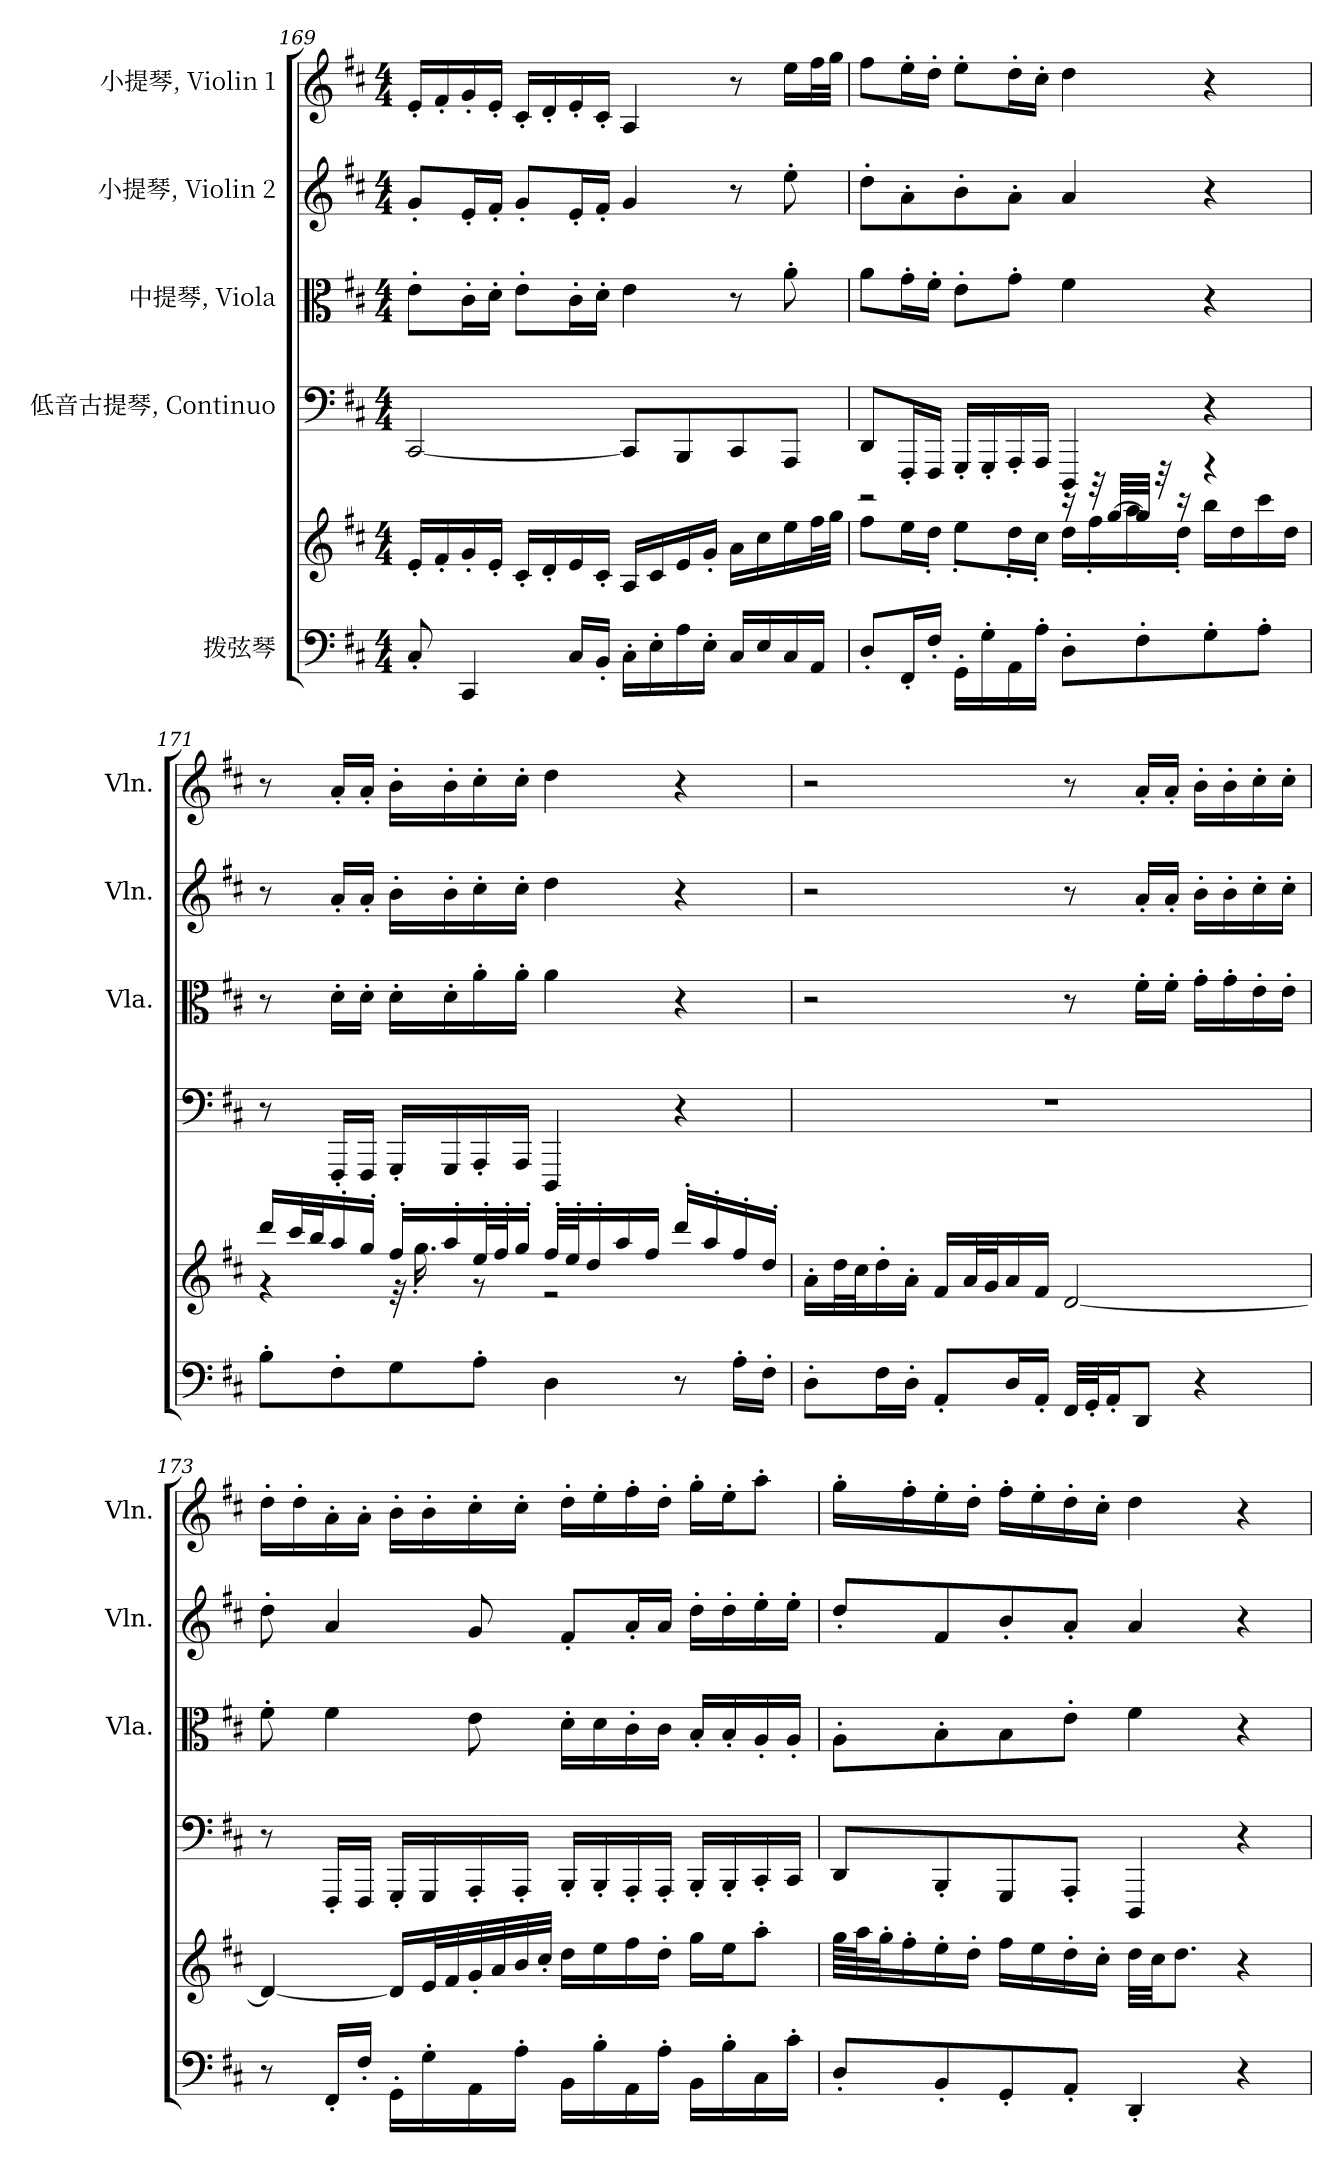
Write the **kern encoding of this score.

**kern	**kern	**kern	**kern	**kern	**kern
*part5	*part5	*part4	*part3	*part2	*part1
*staff6	*staff5	*staff4	*staff3	*staff2	*staff1
*I"拨弦琴	*	*I"低音古提琴, Continuo	*I"中提琴, Viola	*I"小提琴, Violin 2	*I"小提琴, Violin 1
*	*	*	*I'Vla.	*I'Vln.	*I'Vln.
*clefF4	*clefG2	*clefF4	*clefC3	*clefG2	*clefG2
*k[f#c#]	*k[f#c#]	*k[f#c#]	*k[f#c#]	*k[f#c#]	*k[f#c#]
*M4/4	*M4/4	*M4/4	*M4/4	*M4/4	*M4/4
=169	=169	=169	=169	=169	=169
8C#'/	16e'/LL	[2CC#/	8e'\L	8g'/L	16e'/LL
.	16f#'/	.	.	.	16f#'/
4CC#/	16g'/	.	16c#'\L	16e'/L	16g'/
.	16e'/JJ	.	16d'\JJ	16f#'/JJ	16e'/JJ
.	16c#'/LL	.	8e'\L	8g'/L	16c#'/LL
.	16d'/	.	.	.	16d'/
16C#/LL	16e/	.	16c#'\L	16e'/L	16e'/
16BB'/JJ	16c#'/JJ	.	16d'\JJ	16f#'/JJ	16c#'/JJ
16C#'\LL	16A/LL	8CC#/L]	4e\	4g/	4A/
16E'\	16c#/	.	.	.	.
16A\	16e/	8BBB/	.	.	.
16E'\JJ	16g'/JJ	.	.	.	.
16C#/LL	16a\LL	8CC#/	8r	8r	8r
16E/	16cc#\	.	.	.	.
16C#/	16ee\	8AAA/J	8a'\	8ee'\	16ee\LL
16AA/JJ	32ff#\L	.	.	.	32ff#\L
.	32gg\JJJ	.	.	.	32gg\JJJ
!!LO:LB:g=z
=170	=170	=170	=170	=170	=170
*	*^	*	*	*	*
8D'/L	2r	8ff#\L	8DD/L	8a\L	8dd'\L	8ff#\L
16FF#'/L	.	16ee\L	16FFF#'/L	16g'\L	8a'\	16ee'\L
16F#'/JJ	.	16dd'\JJ	16FFF#/JJ	16f#'\JJ	.	16dd'\JJ
16GG'\LL	.	8ee'\L	16GGG'/LL	8e'\L	8b'\	8ee'\L
16G'\	.	.	16GGG'/	.	.	.
16AA\	.	16dd'\L	16AAA'/	8g'\J	8a'\J	16dd'\L
16A'\JJ	.	16cc#'\JJ	16AAA/JJ	.	.	16cc#'\JJ
8D'\L	16r	16dd\LL	4DDD/	4f#\	4a/	4dd\
.	32r	16ff#'\	.	.	.	.
.	[32gg/LLL	.	.	.	.	.
8F#'\	32gg/JJJ]	16aa\	.	.	.	.
.	32r	.	.	.	.	.
.	16r	16dd'\JJ	.	.	.	.
8G'\	4r	16bb\LL	4r	4r	4r	4r
.	.	16dd\	.	.	.	.
8A'\J	.	16ccc#\	.	.	.	.
.	.	16dd\JJ	.	.	.	.
!!LO:PB:g=z
=171	=171	=171	=171	=171	=171	=171
8B'\L	16ddd/LL	4r	8r	8r	8r	8r
.	32ccc#/L	.	.	.	.	.
.	32bb/J	.	.	.	.	.
8F#'\	16aa'/	.	16FFF#'/LL	16d'\LL	16a'/LL	16a'/LL
.	16gg'/JJ	.	16FFF#/JJ	16d'\JJ	16a'/JJ	16a'/JJ
8G\	16ff#'/LL	32r	16GGG'/LL	16d'\LL	16b'\LL	16b'\LL
.	.	16.gg'\	.	.	.	.
.	16aa'/	.	16GGG/	16d'\	16b'\	16b'\
8A'\J	32ee'/L	8r	16AAA'/	16a'\	16cc#'\	16cc#'\
.	32ff#'/J	.	.	.	.	.
.	16gg'/JJ	.	16AAA/JJ	16a'\JJ	16cc#'\JJ	16cc#'\JJ
4D\	32ff#'/LLL	2r	4DDD/	4a\	4dd\	4dd\
.	32ee'/J	.	.	.	.	.
.	16dd'/	.	.	.	.	.
.	16aa/	.	.	.	.	.
.	16ff#/JJ	.	.	.	.	.
8r	16ddd'/LL	.	4r	4r	4r	4r
.	16aa'/	.	.	.	.	.
16A'\LL	16ff#'/	.	.	.	.	.
16F#'\JJ	16dd'/JJ	.	.	.	.	.
*	*v	*v	*	*	*	*
!!LO:LB:g=z
=172	=172	=172	=172	=172	=172
8D'\L	16a'\LL	1r	2r	2r	2r
.	32dd\L	.	.	.	.
.	32cc#\J	.	.	.	.
16F#\L	16dd'\	.	.	.	.
16D'\JJ	16a'\JJ	.	.	.	.
8AA'/L	16f#/LL	.	.	.	.
.	32a/L	.	.	.	.
.	32g/J	.	.	.	.
16D/L	16a/	.	.	.	.
16AA'/JJ	16f#/JJ	.	.	.	.
32FF#/LLL	[2d/	.	8r	8r	8r
32GG'/J	.	.	.	.	.
16AA'/J	.	.	.	.	.
8DD/J	.	.	16f#'\LL	16a'/LL	16a'/LL
.	.	.	16f#'\JJ	16a'/JJ	16a'/JJ
4r	.	.	16g'\LL	16b'\LL	16b'\LL
.	.	.	16g'\	16b'\	16b'\
.	.	.	16e'\	16cc#'\	16cc#'\
.	.	.	16e'\JJ	16cc#'\JJ	16cc#'\JJ
=173	=173	=173	=173	=173	=173
*	*	*	*	*	*MM84
8r	4d/_	8r	8f#'\	8dd'\	16dd'\LL
.	.	.	.	.	16dd'\
16FF#'/LL	.	16FFF#'/LL	4f#\	4a/	16a'\
16F#'/JJ	.	16FFF#/JJ	.	.	16a'\JJ
16GG'\LL	16d/LL]	16GGG'/LL	.	.	16b'\LL
16G'\	32e/L	16GGG/	.	.	16b'\
.	32f#/	.	.	.	.
16AA\	32g'/	16AAA'/	8e\	8g/	16cc#'\
.	32a/	.	.	.	.
16A'\JJ	32b/	16AAA'/JJ	.	.	16cc#'\JJ
.	32cc#'/JJJ	.	.	.	.
16BB\LL	16dd\LL	16BBB'/LL	16d'\LL	8f#'/L	16dd'\LL
16B'\	16ee\	16BBB'/	16d\	.	16ee'\
16AA\	16ff#\	16AAA'/	16c#'\	16a'/L	16ff#'\
16A'\JJ	16dd'\JJ	16AAA'/JJ	16c#\JJ	16a/JJ	16dd'\JJ
16BB\LL	16gg\LL	16BBB'/LL	16B'/LL	16dd'\LL	16gg'\LL
16B'\	16ee\J	16BBB'/	16B'/	16dd'\	16ee'\J
16C#\	8aa'\J	16CC#'/	16A'/	16ee'\	8aa'\J
16c#'\JJ	.	16CC#/JJ	16A'/JJ	16ee'\JJ	.
!!LO:PB:g=z
=174	=174	=174	=174	=174	=174
*	*	*	*	*	*MM67
8D'/L	64gg\LLLL	8DD/L	8A'\L	8dd'/L	16gg'\LL
.	64aa\J	.	.	.	.
.	32gg'\J	.	.	.	.
.	16ff#'\	.	.	.	16ff#'\
8BB'/	16ee'\	8BBB'/	8B'\	8f#/	16ee'\
.	16dd'\JJ	.	.	.	16dd'\JJ
8GG'/	16ff#\LL	8GGG/	8B\	8b'/	16ff#'\LL
.	16ee\	.	.	.	16ee'\
8AA'/J	16dd'\	8AAA'/J	8e'\J	8a'/J	16dd'\
.	16cc#'\JJ	.	.	.	16cc#'\JJ
4DD'/	32dd\LLL	4DDD/	4f#\	4a/	4dd\
.	32cc#\JJ	.	.	.	.
.	8.dd\J	.	.	.	.
4r	4r	4r	4r	4r	4r
=	=	=	=	=	=
*-	*-	*-	*-	*-	*-
